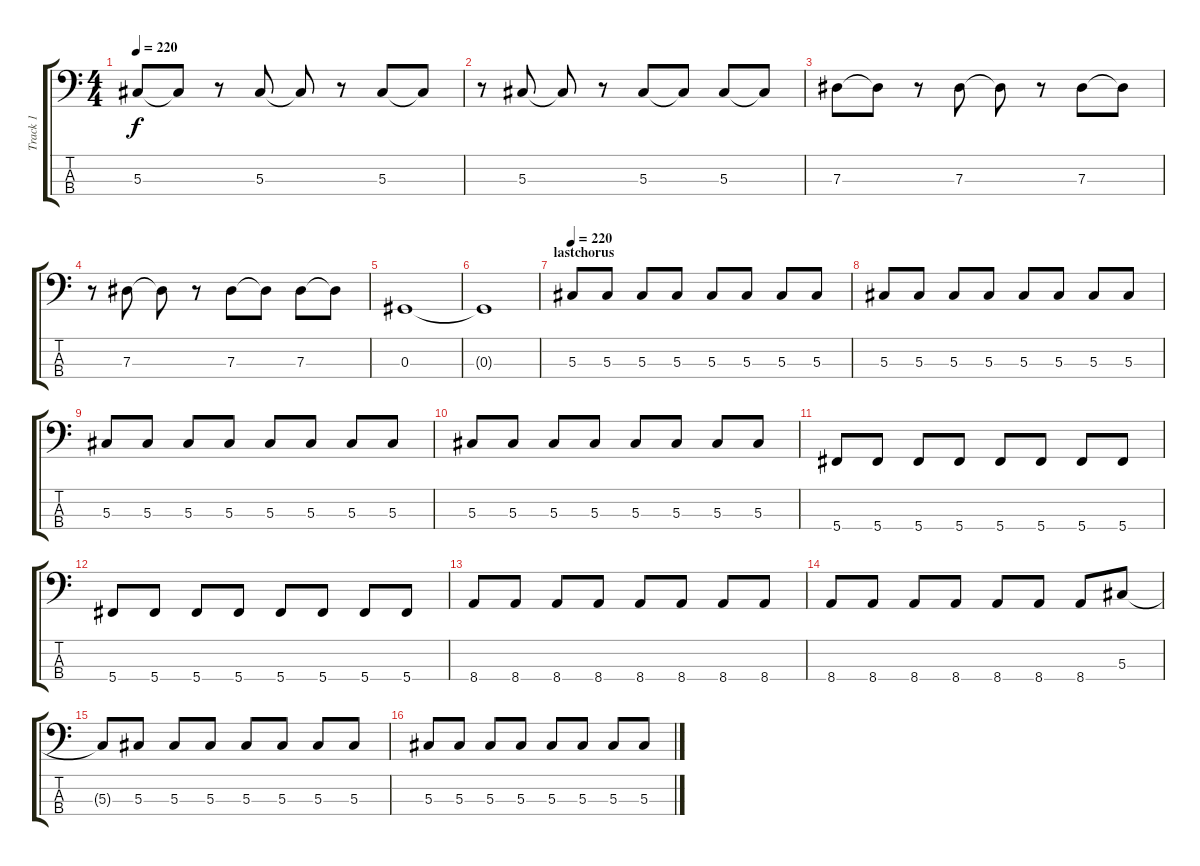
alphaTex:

\track ("Track 1" "Track 1") {instrument electricbasspick}
\staff {score tabs}
\tuning (Gb2 Db2 Ab1 Db1) {hide}
\ts (4 4)
\tempo 220
\clef f4
\ks c
5.3.8{dy f} 5.3{t}.8 r.8 5.3.8 5.3{t}.8 r.8 5.3.8 5.3{t}.8 |
r.8 5.3.8 5.3{t}.8 r.8 5.3.8 5.3{t}.8 5.3.8 5.3{t}.8 |
7.3.8 7.3{t}.8 r.8 7.3.8 7.3{t}.8 r.8 7.3.8 7.3{t}.8 |
r.8 7.3.8 7.3{t}.8 r.8 7.3.8 7.3{t}.8 7.3.8 7.3{t}.8 |
0.3.1 |
0.3{t}.1 |
\section ("" "lastchorus")
\tempo 220
5.3.8 5.3.8 5.3.8 5.3.8 5.3.8 5.3.8 5.3.8 5.3.8 |
5.3.8 5.3.8 5.3.8 5.3.8 5.3.8 5.3.8 5.3.8 5.3.8 |
5.3.8 5.3.8 5.3.8 5.3.8 5.3.8 5.3.8 5.3.8 5.3.8 |
5.3.8 5.3.8 5.3.8 5.3.8 5.3.8 5.3.8 5.3.8 5.3.8 |
5.4.8 5.4.8 5.4.8 5.4.8 5.4.8 5.4.8 5.4.8 5.4.8 |
5.4.8 5.4.8 5.4.8 5.4.8 5.4.8 5.4.8 5.4.8 5.4.8 |
8.4.8 8.4.8 8.4.8 8.4.8 8.4.8 8.4.8 8.4.8 8.4.8 |
8.4.8 8.4.8 8.4.8 8.4.8 8.4.8 8.4.8 8.4.8 5.3.8 |
5.3{t}.8 5.3.8 5.3.8 5.3.8 5.3.8 5.3.8 5.3.8 5.3.8 |
5.3.8 5.3.8 5.3.8 5.3.8 5.3.8 5.3.8 5.3.8 5.3.8
